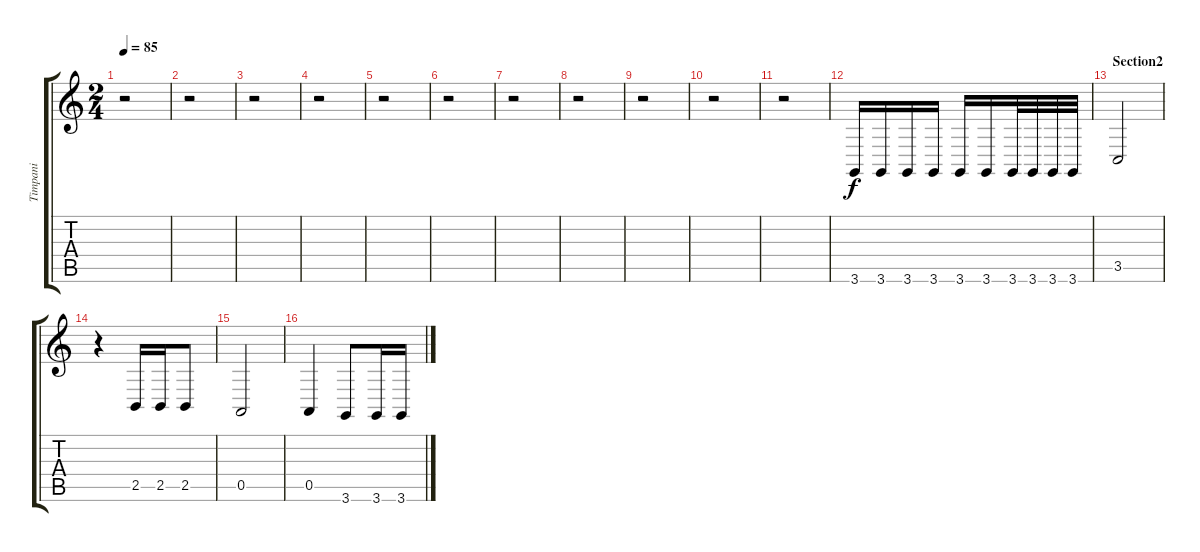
\track ("Timpani" "Timpani") {instrument timpani}
\staff {score tabs}
\tuning (E4 B3 G3 D3 A2 E2) {hide}
\ts (2 4)
\tempo 85
\clef g2
\ks c
r.2{dy f} |
r.2 |
r.2 |
r.2 |
r.2 |
r.2 |
r.2 |
r.2 |
r.2 |
r.2 |
r.2 |
3.6.16{volume 16} 3.6.16 3.6.16 3.6.16 3.6.16 3.6.16 3.6.32 3.6.32 3.6.32 3.6.32 |
\section ("" "Section2")
3.5.2 |
r.4 2.5.16 2.5.16 2.5.8 |
0.5.2 |
0.5.4 3.6.8 3.6.16 3.6.16
